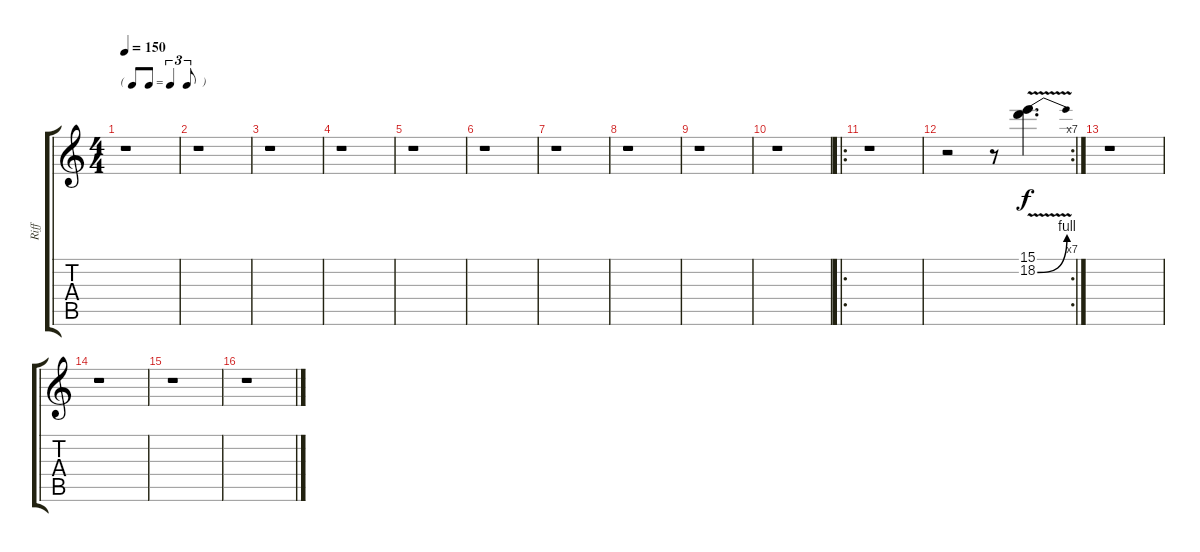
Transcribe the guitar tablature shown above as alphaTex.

\track ("Riff" "Riff") {instrument distortionguitar}
\staff {score tabs}
\tuning (Db4 Ab3 E3 B2 Gb2 Db2) {hide}
\ts (4 4)
\tf triplet8th
\tempo 150
\clef g2
\ks c
r.1{dy f} |
r.1 |
r.1 |
r.1 |
r.1 |
r.1 |
r.1 |
r.1 |
r.1 |
r.1 |
\ro
r.1 |
\rc 7
r.2 r.8 (15.1{v} 18.2{be (bend 0 0 60 4) v}).4{d} |
r.1 |
r.1 |
r.1 |
r.1
